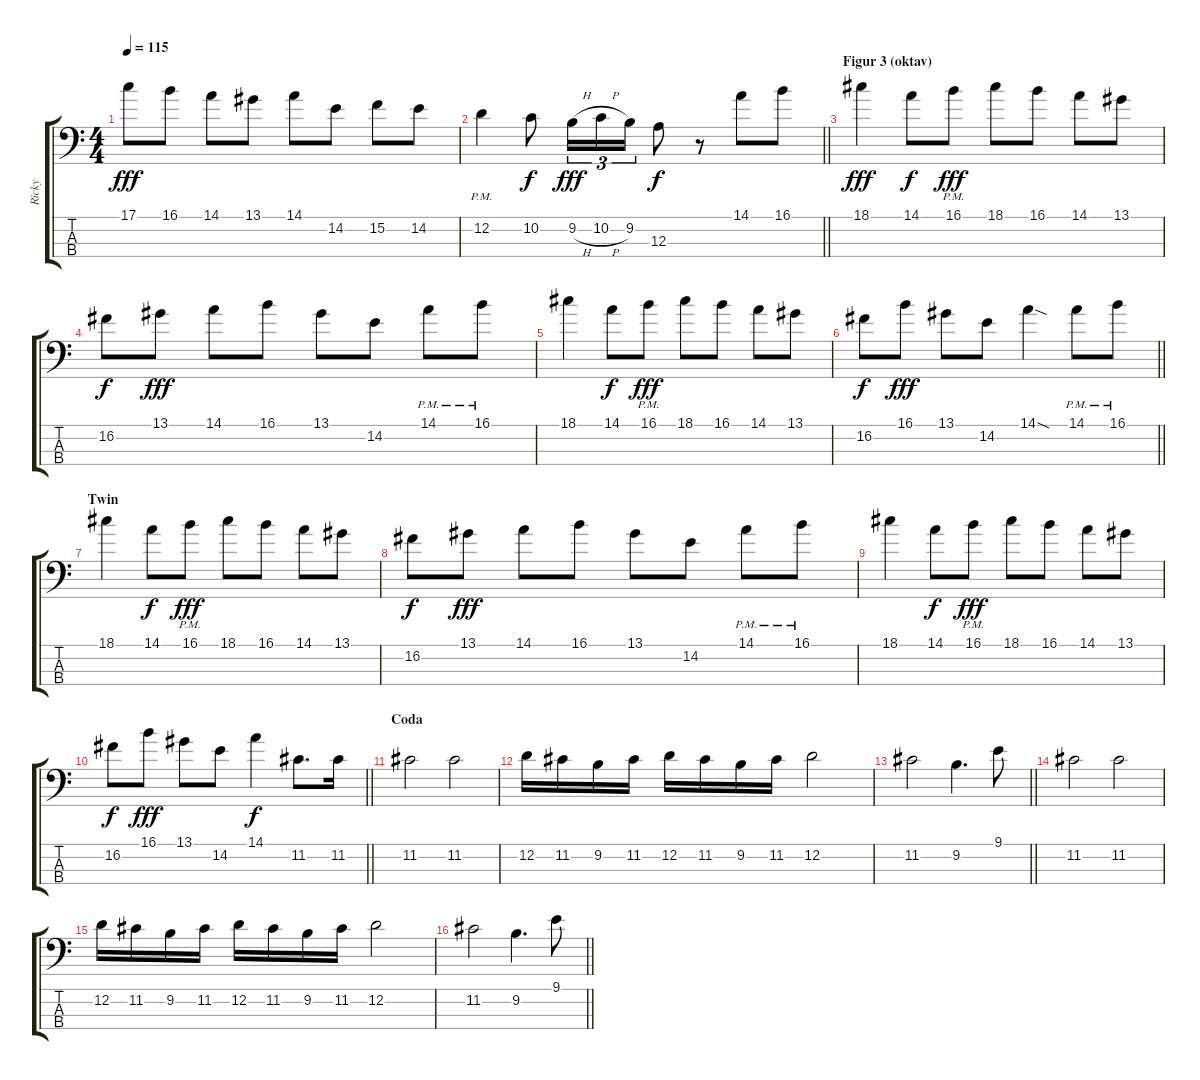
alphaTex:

\track ("Ricky" "Ricky") {instrument electricbassfinger}
\staff {score tabs}
\tuning (G2 D2 A1 E1) {hide}
\ts (4 4)
\tempo 115
\clef f4
\ks c
17.1.8{dy fff} 16.1.8 14.1.8 13.1.8 14.1.8 14.2.8 15.2.8 14.2.8 |
\barLineRight lightlight
12.2{pm}.4 10.2.8{dy f} 9.2{h}.16{tu (3 2) dy fff} 10.2{h}.16{tu (3 2)} 9.2.16{tu (3 2)} 12.3.8{dy f} r.8 14.1.8 16.1.8 |
\section ("" "Figur 3 (oktav)")
18.1.4{dy fff} 14.1.8{dy f} 16.1{pm}.8{dy fff} 18.1.8 16.1.8 14.1.8 13.1.8 |
16.2.8{dy f} 13.1.8{dy fff} 14.1.8 16.1.8 13.1.8 14.2.8 14.1{pm}.8 16.1{pm}.8 |
18.1.4 14.1.8{dy f} 16.1{pm}.8{dy fff} 18.1.8 16.1.8 14.1.8 13.1.8 |
\barLineRight lightlight
16.2.8{dy f} 16.1.8{dy fff} 13.1.8 14.2.8 14.1{sod}.4 14.1{pm}.8 16.1{pm}.8 |
\section ("" "Twin")
18.1.4 14.1.8{dy f} 16.1{pm}.8{dy fff} 18.1.8 16.1.8 14.1.8 13.1.8 |
16.2.8{dy f} 13.1.8{dy fff} 14.1.8 16.1.8 13.1.8 14.2.8 14.1{pm}.8 16.1{pm}.8 |
18.1.4 14.1.8{dy f} 16.1{pm}.8{dy fff} 18.1.8 16.1.8 14.1.8 13.1.8 |
\barLineRight lightlight
16.2.8{dy f} 16.1.8{dy fff} 13.1.8 14.2.8 14.1.4{dy f} 11.2.8{d} 11.2.16 |
\section ("" "Coda")
11.2.2 11.2.2 |
12.2.16 11.2.16 9.2.16 11.2.16 12.2.16 11.2.16 9.2.16 11.2.16 12.2.2 |
\barLineRight lightlight
11.2.2 9.2.4{d} 9.1.8 |
11.2.2 11.2.2 |
12.2.16 11.2.16 9.2.16 11.2.16 12.2.16 11.2.16 9.2.16 11.2.16 12.2.2 |
\barLineRight lightlight
11.2.2 9.2.4{d} 9.1.8
